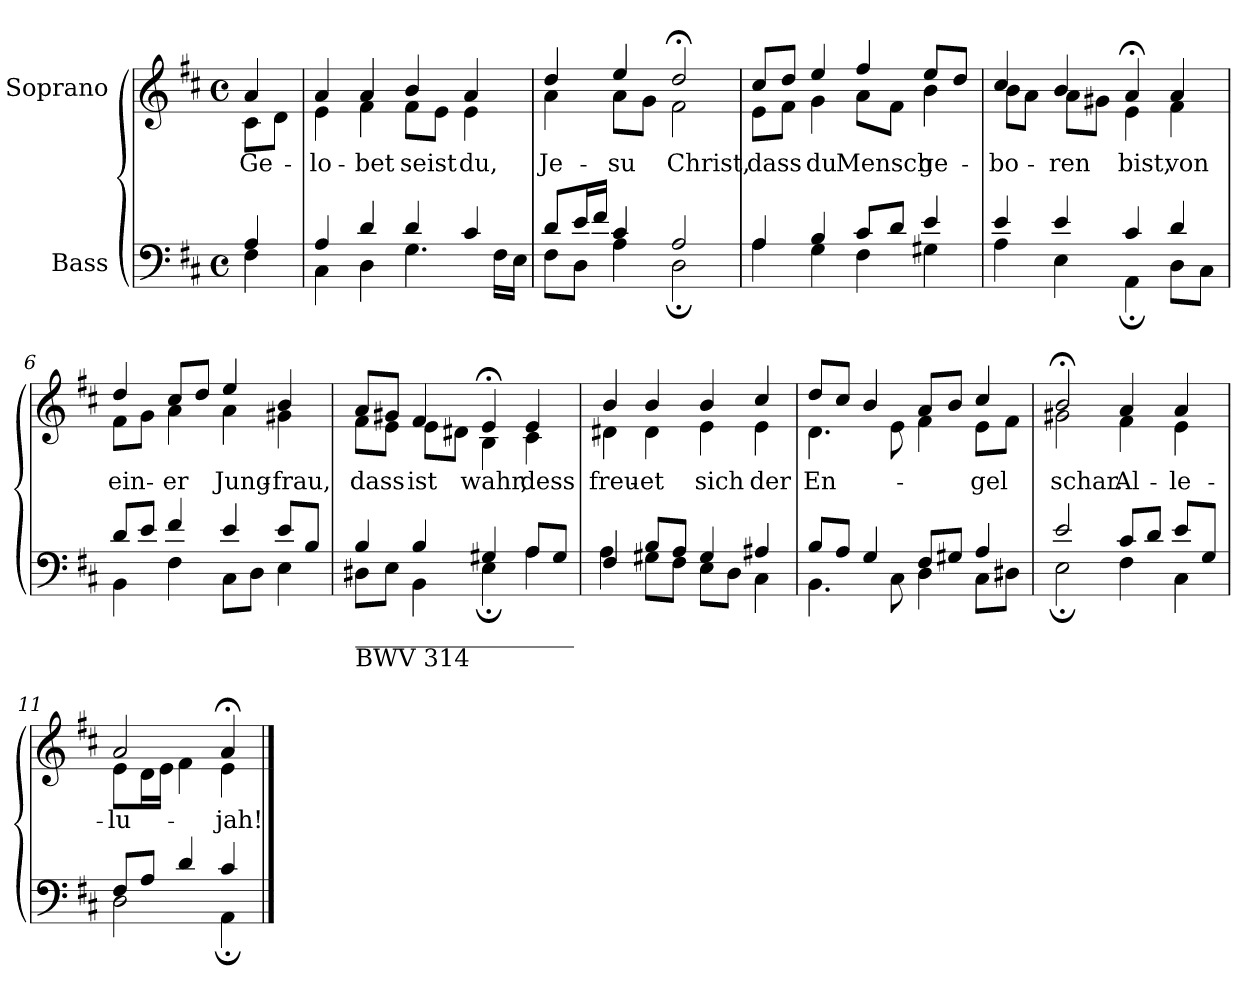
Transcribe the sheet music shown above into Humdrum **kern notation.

**kern	**kern	**text
*part2	*part1	*part1
*staff2	*staff1	*staff1
*I"Bass	*I"Soprano	*
*clefF4	*clefG2	*
*k[f#c#]	*k[f#c#]	*
*M4/4	*M4/4	*
*met(c)	*met(c)	*
*MM60	*MM60	*
=1	=1	=1
*^	*	*
!	!	!	!LO:LY:b
*	*	*^	*
4A/	4F#\	4a/	8c#\L	Ge-
.	.	.	8d\J	.
=2	=2	=2	=2	=2
!	!	!	!	!LO:LY:b
4A/	4C#\	4a/	4e\	-lo-
!	!	!	!	!LO:LY:b
4d/	4D\	4a/	4f#\	-bet
!	!	!	!	!LO:LY:b
4d/	4.G\	4b/	8f#\L	seist
.	.	.	8e\J	.
!	!	!	!	!LO:LY:b
4c#/	.	4a/	4e\	du,
.	16F#\LL	.	.	.
.	16E\JJ	.	.	.
=3	=3	=3	=3	=3
!	!	!	!	!LO:LY:b
8d/L	8F#\L	4dd/	4a\	Je-
16e/L	8D\J	.	.	.
16f#/JJ	.	.	.	.
!	!	!	!	!LO:LY:b
4c#/	4A\	4ee/	8a\L	-su
.	.	.	8g\J	.
!	!	!	!	!LO:LY:b
2A/	2D;\	2dd;</	2f#\	Christ,
=4	=4	=4	=4	=4
!	!	!	!	!LO:LY:b
4A/	4A\	8cc#/L	8e\L	dass
.	.	8dd/J	8f#\J	.
!	!	!	!	!LO:LY:b
4B/	4G\	4ee/	4g\	du
!	!	!	!	!LO:LY:b
8c#/L	4F#\	4ff#/	8a\L	Mensch
8d/J	.	.	8f#\J	.
!	!	!	!	!LO:LY:b
4e/	4G#X\	8ee/L	4b\	ge-
.	.	8dd/J	.	.
=5	=5	=5	=5	=5
!	!	!	!	!LO:LY:b
4e/	4A\	4cc#/	8b\L	-bo-
.	.	.	8a\J	.
!	!	!	!	!LO:LY:b
4e/	4E\	4b/	8a\L	-ren
.	.	.	8g#X\J	.
!	!	!	!	!LO:LY:b
4c#/	4AA;\	4a;</	4e\	bist,
!	!	!	!	!LO:LY:b
4d/	8D\L	4a/	4f#\	von
.	8C#\J	.	.	.
=6	=6	=6	=6	=6
!	!	!	!	!LO:LY:b
8d/L	4BB\	4dd/	8f#\L	ein-
8e/J	.	.	8g\J	.
!	!	!	!	!LO:LY:b
4f#/	4F#\	8cc#/L	4a\	-er
.	.	8dd/J	.	.
!	!	!	!	!LO:LY:b
4e/	8C#\L	4ee/	4a\	Jung-
.	8D\J	.	.	.
!	!	!	!	!LO:LY:b
8e/L	4E\	4b/	4g#X\	-frau,
8B/J	.	.	.	.
!!LO:LB:g=z	!!
=7	=7	=7	=7	=7
!LO:TX:b:t=__________________	!	!	!	!
!LO:TX:b:t=BWV 314	!	!	!	!
!	!	!	!	!LO:LY:b
4B/	8D#X\L	8a/L	8f#\L	dass
.	8E\J	8g#X/J	8e\J	.
!	!	!	!	!LO:LY:b
4B/	4BB\	4f#/	8e\L	ist
.	.	.	8d#X\J	.
!	!	!	!	!LO:LY:b
4G#X/	4E;\	4e;</	4B\	wahr,
!	!	!	!	!LO:LY:b
8A/L	4A\	4e/	4c#\	dess
8G#/J	.	.	.	.
=8	=8	=8	=8	=8
!	!	!	!	!LO:LY:b
4F#/	4A\	4b/	4d#X\	freu-
!	!	!	!	!LO:LY:b
8B/L	8G#X\L	4b/	4d#\	-et
8A/J	8F#\J	.	.	.
!	!	!	!	!LO:LY:b
4G#/	8E\L	4b/	4e\	sich
.	8D\J	.	.	.
!	!	!	!	!LO:LY:b
4A#X/	4C#\	4cc#/	4e\	der
=9	=9	=9	=9	=9
!	!	!	!	!LO:LY:b
8B/L	4.BB\	8dd/L	4.d\	En-
8A/J	.	8cc#/J	.	.
4G/	.	4b/	.	.
.	8C#\	.	8e\	.
8F#/L	4D\	8a/L	4f#\	.
8G#X/J	.	8b/J	.	.
!	!	!	!	!LO:LY:b
4A/	8C#\L	4cc#/	8e\L	-gel
.	8D#X\J	.	8f#\J	.
=10	=10	=10	=10	=10
!	!	!	!	!LO:LY:b
2e/	2E;\	2b;</	2g#X\	schar.
!	!	!	!	!LO:LY:b
8c#/L	4F#\	4a/	4f#\	Al-
8d/J	.	.	.	.
!	!	!	!	!LO:LY:b
8e/L	4C#\	4a/	4e\	-le-
8G/J	.	.	.	.
=11	=11	=11	=11	=11
!	!	!	!	!LO:LY:b
8F#/L	2D\	2a/	8e\L	-lu-
8A/J	.	.	16d\L	.
.	.	.	16e\JJ	.
4d/	.	.	4f#\	.
!	!	!	!	!LO:LY:b
4c#/	4AA;\	4a;</	4e\	-jah!
*v	*v	*	*	*
*	*v	*v	*
==	==	==
*-	*-	*-
